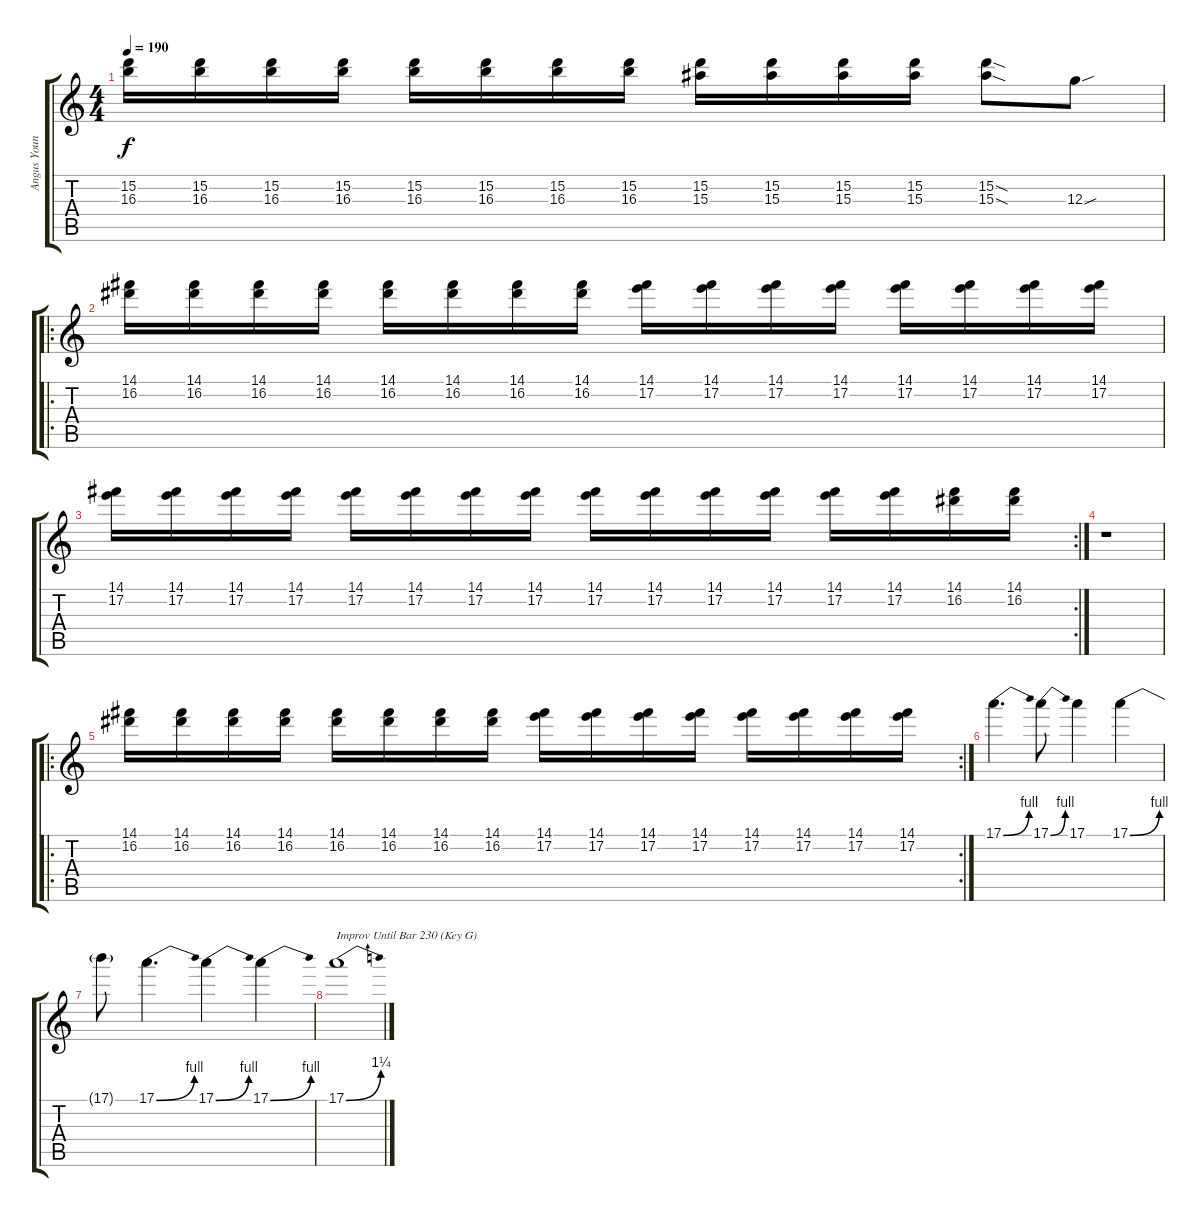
\track ("Angus Young (Lead Guitar)" "Angus Youn") {instrument overdrivenguitar}
\staff {score tabs}
\tuning (E4 B3 G3 D3 A2 E2) {hide}
\ts (4 4)
\tempo 190
\clef g2
\ks c
(15.2 16.3).16{dy f} (15.2 16.3).16 (15.2 16.3).16 (15.2 16.3).16 (15.2 16.3).16 (15.2 16.3).16 (15.2 16.3).16 (15.2 16.3).16 (15.2 15.3).16 (15.2 15.3).16 (15.2 15.3).16 (15.2 15.3).16 (15.2{sod} 15.3{sod}).8 12.3{sou}.8 |
\ro
(14.1 16.2).16 (14.1 16.2).16 (14.1 16.2).16 (14.1 16.2).16 (14.1 16.2).16 (14.1 16.2).16 (14.1 16.2).16 (14.1 16.2).16 (14.1 17.2).16 (14.1 17.2).16 (14.1 17.2).16 (14.1 17.2).16 (14.1 17.2).16 (14.1 17.2).16 (14.1 17.2).16 (14.1 17.2).16 |
\rc 2
(14.1 17.2).16 (14.1 17.2).16 (14.1 17.2).16 (14.1 17.2).16 (14.1 17.2).16 (14.1 17.2).16 (14.1 17.2).16 (14.1 17.2).16 (14.1 17.2).16 (14.1 17.2).16 (14.1 17.2).16 (14.1 17.2).16 (14.1 17.2).16 (14.1 17.2).16 (14.1 16.2).16 (14.1 16.2).16 |
r.1 |
\ro
\rc 2
(14.1 16.2).16 (14.1 16.2).16 (14.1 16.2).16 (14.1 16.2).16 (14.1 16.2).16 (14.1 16.2).16 (14.1 16.2).16 (14.1 16.2).16 (14.1 17.2).16 (14.1 17.2).16 (14.1 17.2).16 (14.1 17.2).16 (14.1 17.2).16 (14.1 17.2).16 (14.1 17.2).16 (14.1 17.2).16 |
17.1{be (bend 0 0 60 4)}.4{d} 17.1{be (bend 0 0 60 4)}.8 17.1.4 17.1{be (bend 0 0 60 4)}.4 |
17.1{t}.8 17.1{be (bend 0 0 60 4)}.4{d} 17.1{be (bend 0 0 60 4)}.4 17.1{be (bend 0 0 60 4)}.4 |
17.1{be (bend 0 0 60 5)}.1{txt "Improv Until Bar 230 (Key G)"}
